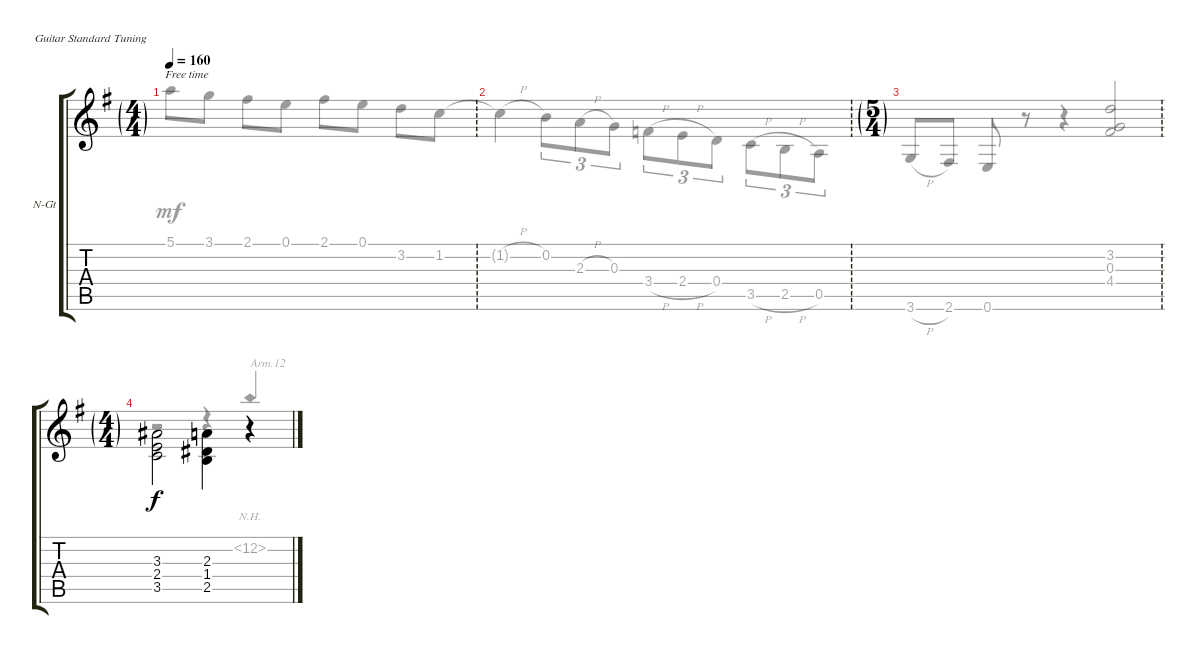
\bracketExtendMode groupsimilarinstruments
\firstSystemTrackNameOrientation horizontal
\otherSystemsTrackNameOrientation horizontal
\track ("Guitar" "N-Gt") {solo instrument acousticguitarnylon}
\staff {score tabs}
\tuning (E4 B3 G3 D3 A2 E2)
\voice
\ts (4 4)
\ft
\tempo 160
\clef g2
\ks g
|
\ft
|
\ts (5 4)
\ft
|
\ts (4 4)
\ft
(3.5 2.4 3.3).2{beam invert} (2.5 1.4 2.3).4{beam invert} r.4
\voice
\clef g2
\ottava regular
\simile none
\ks g
5.1.8{dy mf} 3.1.8 2.1.8 0.1.8 2.1.8 0.1.8 3.2.8 1.2.8 |
1.2{h t}.4 0.2.8{tu (3 2)} 2.3{h}.8{tu (3 2)} 0.3.8{tu (3 2)} 3.4{h}.8{tu (3 2)} 2.4{h}.8{tu (3 2)} 0.4.8{tu (3 2)} 3.5{h}.8{tu (3 2)} 2.5{h}.8{tu (3 2)} 0.5.8{tu (3 2)} |
3.6{h}.8 2.6.8 0.6.8{beam invert} r.8 r.4 (4.4 0.3 3.2).2{beam invert} |
r.2 r.4 12.2{nh}.4{txt "Arm.12" beam invert}
